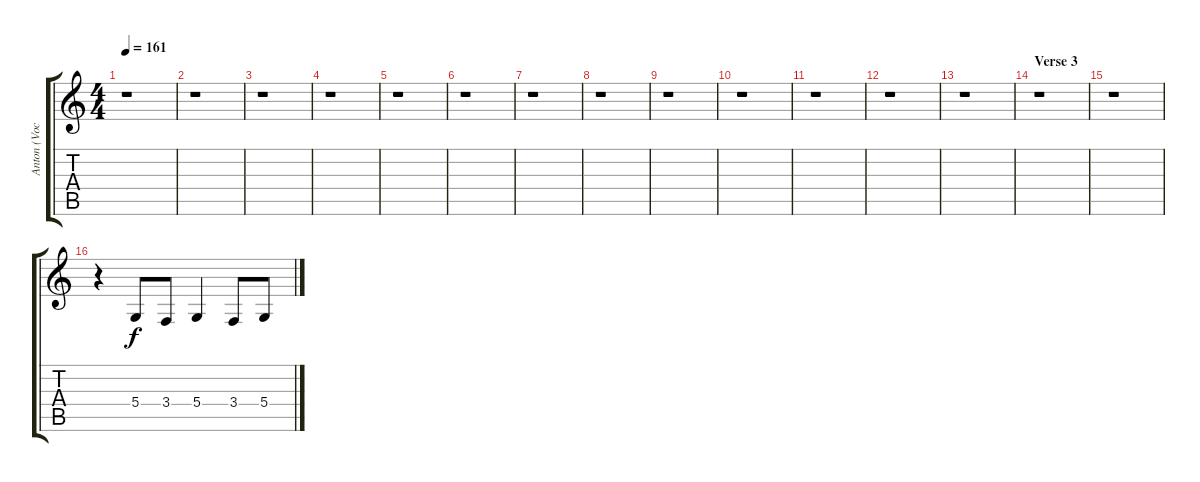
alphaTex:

\track ("Anton (Vocals)" "Anton (Voc") {instrument acousticgrandpiano}
\staff {score tabs}
\tuning (E4 B3 G3 D3 A2 E2) {hide}
\ts (4 4)
\tempo 161
\clef g2
\ks c
r.1{dy f} |
r.1 |
r.1 |
r.1 |
r.1 |
r.1 |
r.1 |
r.1 |
r.1 |
r.1 |
r.1 |
r.1 |
r.1 |
\section ("" "Verse 3")
r.1 |
r.1 |
r.4 5.4.8 3.4.8 5.4.4 3.4.8 5.4.8
